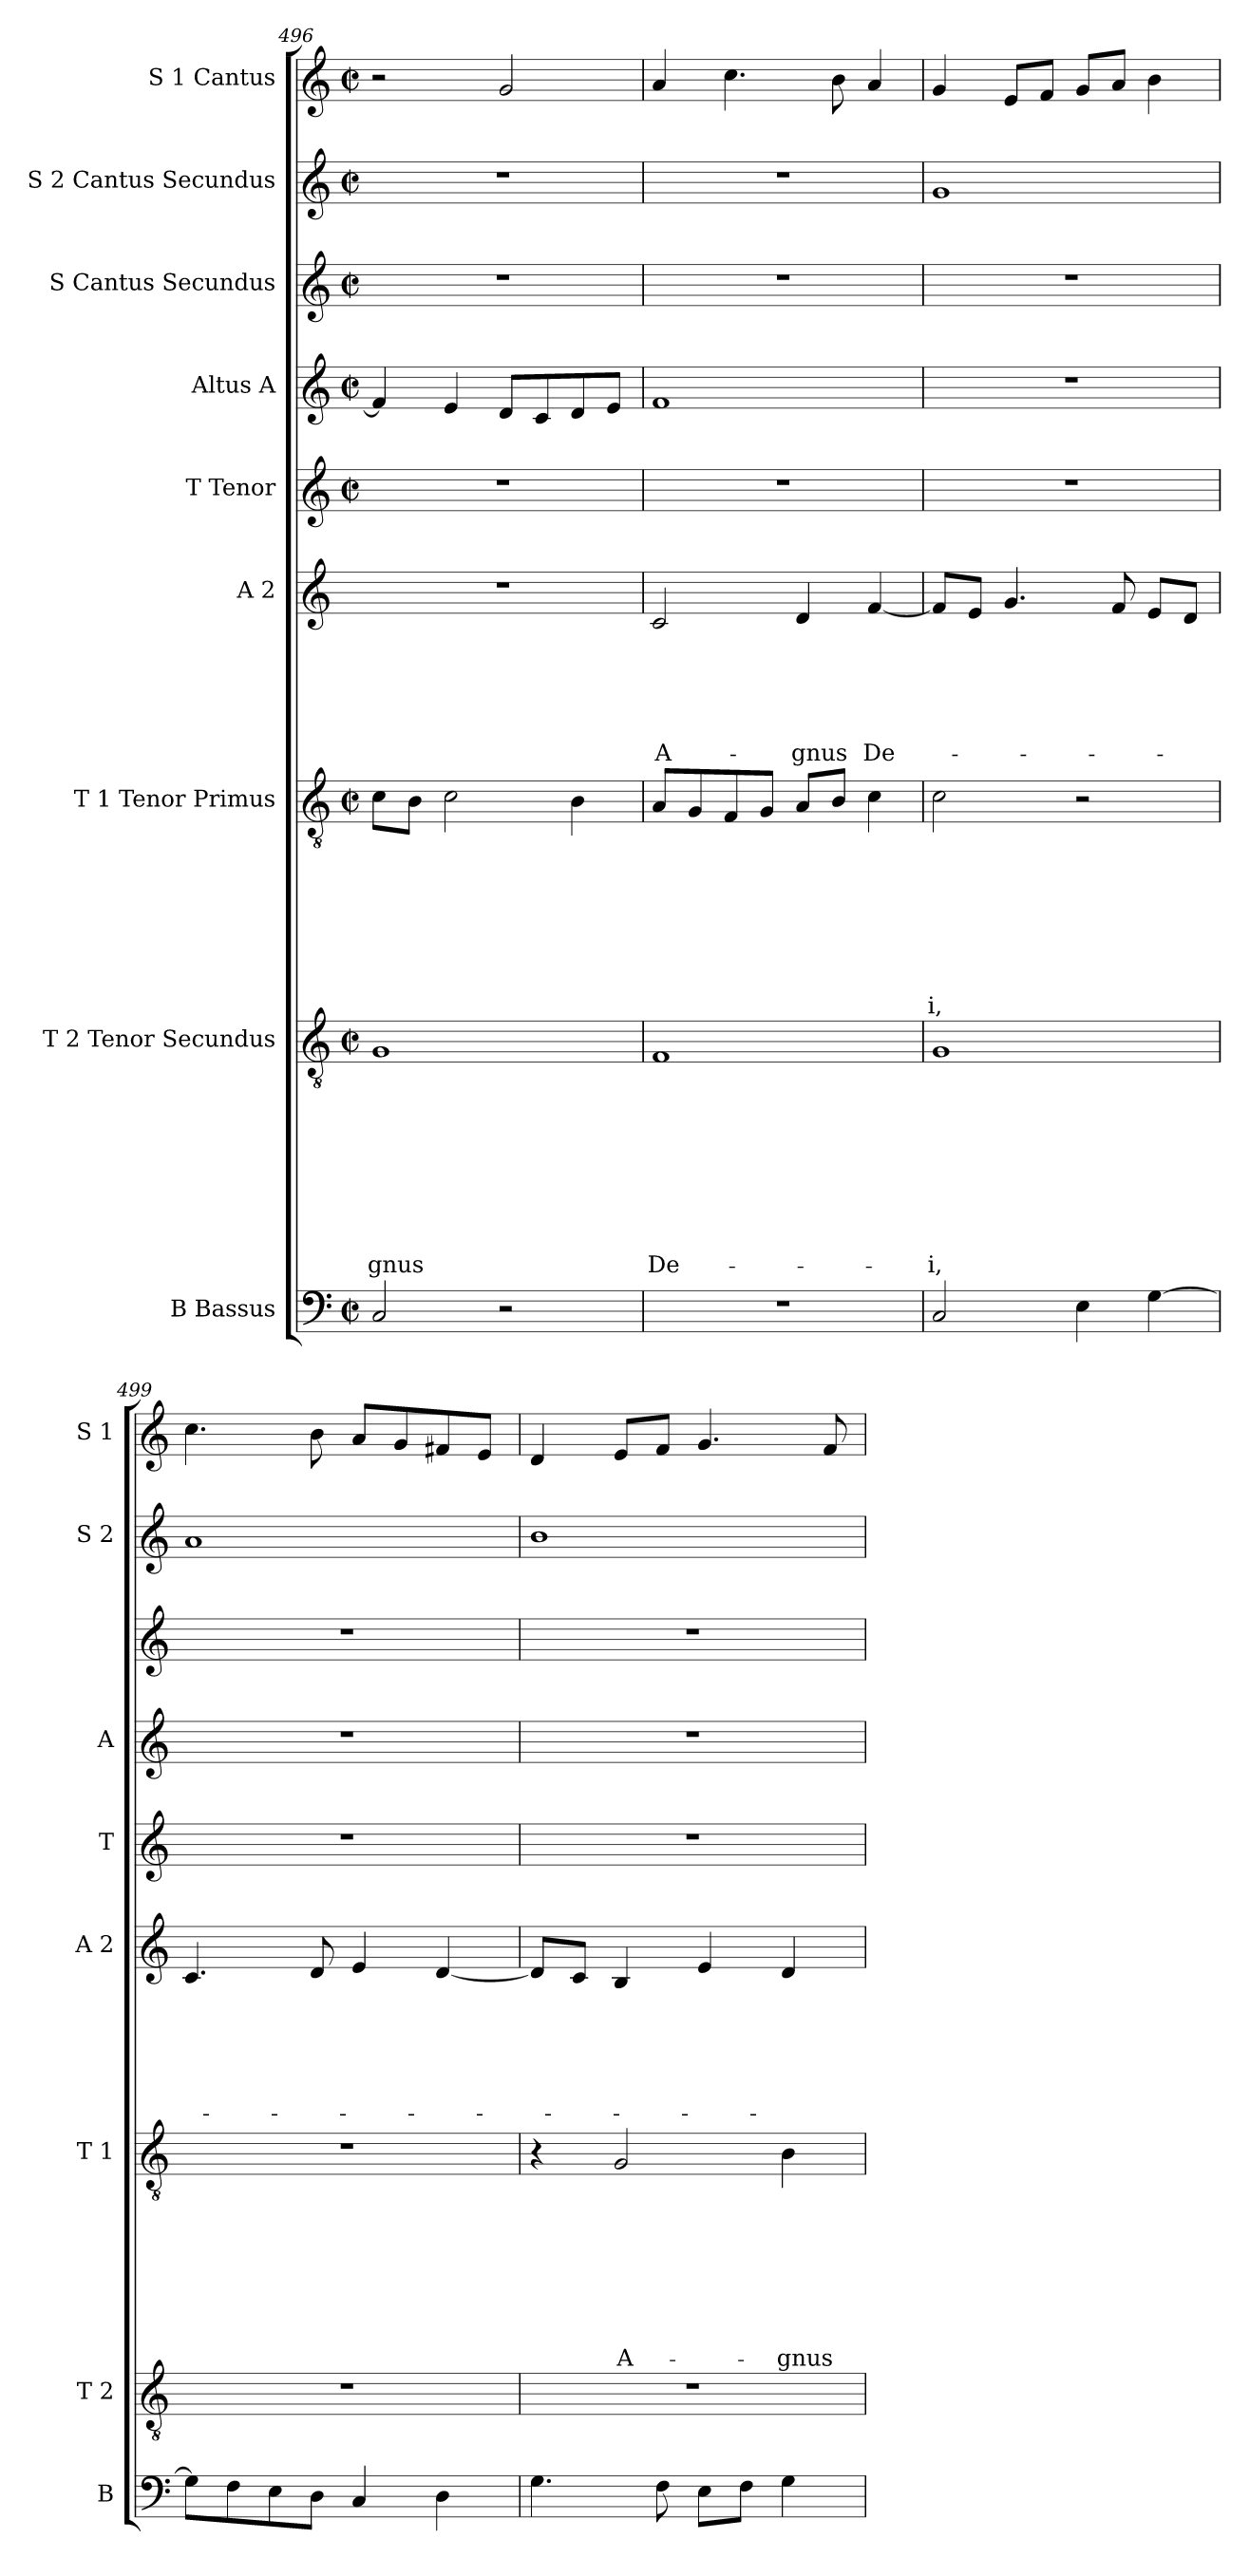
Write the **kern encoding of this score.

**kern	**kern	**text	**text	**text	**text	**text	**text	**text	**text	**text	**kern	**text	**text	**text	**text	**text	**text	**text	**text	**kern	**text	**text	**text	**text	**text	**text	**kern	**kern	**kern	**kern	**kern
*part9	*part8	*part8	*part8	*part8	*part8	*part8	*part8	*part8	*part8	*part8	*part7	*part7	*part7	*part7	*part7	*part7	*part7	*part7	*part7	*part6	*part6	*part6	*part6	*part6	*part6	*part6	*part5	*part4	*part3	*part2	*part1
*staff9	*staff8	*staff8	*staff8	*staff8	*staff8	*staff8	*staff8	*staff8	*staff8	*staff8	*staff7	*staff7	*staff7	*staff7	*staff7	*staff7	*staff7	*staff7	*staff7	*staff6	*staff6	*staff6	*staff6	*staff6	*staff6	*staff6	*staff5	*staff4	*staff3	*staff2	*staff1
*I"B Bassus	*I"T 2 Tenor Secundus	*	*	*	*	*	*	*	*	*	*I"T 1 Tenor Primus	*	*	*	*	*	*	*	*	*I"A 2	*	*	*	*	*	*	*I"T Tenor	*I"Altus A	*I"S Cantus Secundus	*I"S 2 Cantus Secundus	*I"S 1 Cantus
*I'B	*I'T 2	*	*	*	*	*	*	*	*	*	*I'T 1	*	*	*	*	*	*	*	*	*I'A 2	*	*	*	*	*	*	*I'T	*I'A	*	*I'S 2	*I'S 1
*clefF4	*clefGv2	*	*	*	*	*	*	*	*	*	*clefGv2	*	*	*	*	*	*	*	*	*clefG2	*	*	*	*	*	*	*clefG2	*clefG2	*clefG2	*clefG2	*clefG2
*k[]	*k[]	*	*	*	*	*	*	*	*	*	*k[]	*	*	*	*	*	*	*	*	*k[]	*	*	*	*	*	*	*k[]	*k[]	*k[]	*k[]	*k[]
*C:	*C:	*	*	*	*	*	*	*	*	*	*C:	*	*	*	*	*	*	*	*	*C:	*	*	*	*	*	*	*C:	*C:	*C:	*C:	*C:
*M2/2	*M2/2	*	*	*	*	*	*	*	*	*	*M2/2	*	*	*	*	*	*	*	*	*	*	*	*	*	*	*	*M2/2	*M2/2	*M2/2	*M2/2	*M2/2
*met(c|)	*met(c|)	*	*	*	*	*	*	*	*	*	*met(c|)	*	*	*	*	*	*	*	*	*	*	*	*	*	*	*	*met(c|)	*met(c|)	*met(c|)	*met(c|)	*met(c|)
=496	=496	=496	=496	=496	=496	=496	=496	=496	=496	=496	=496	=496	=496	=496	=496	=496	=496	=496	=496	=496	=496	=496	=496	=496	=496	=496	=496	=496	=496	=496	=496
!	!	!	!	!	!	!	!	!	!	!LO:LY:b	!	!	!	!	!	!	!	!	!	!	!	!	!	!	!	!	!	!	!	!	!
2C/	1G	.	.	.	.	.	.	.	.	-gnus	8c\L	.	.	.	.	.	.	.	.	1r	.	.	.	.	.	.	1r	4f/]	1r	1r	2r
.	.	.	.	.	.	.	.	.	.	.	8B\J	.	.	.	.	.	.	.	.	.	.	.	.	.	.	.	.	.	.	.	.
.	.	.	.	.	.	.	.	.	.	.	2c\	.	.	.	.	.	.	.	.	.	.	.	.	.	.	.	.	4e/	.	.	.
2r	.	.	.	.	.	.	.	.	.	.	.	.	.	.	.	.	.	.	.	.	.	.	.	.	.	.	.	8d/L	.	.	2g/
.	.	.	.	.	.	.	.	.	.	.	.	.	.	.	.	.	.	.	.	.	.	.	.	.	.	.	.	8c/	.	.	.
.	.	.	.	.	.	.	.	.	.	.	4B\	.	.	.	.	.	.	.	.	.	.	.	.	.	.	.	.	8d/	.	.	.
.	.	.	.	.	.	.	.	.	.	.	.	.	.	.	.	.	.	.	.	.	.	.	.	.	.	.	.	8e/J	.	.	.
=497	=497	=497	=497	=497	=497	=497	=497	=497	=497	=497	=497	=497	=497	=497	=497	=497	=497	=497	=497	=497	=497	=497	=497	=497	=497	=497	=497	=497	=497	=497	=497
!	!	!	!	!	!	!	!	!	!	!LO:LY:b	!	!	!	!	!	!	!	!	!	!	!	!	!	!	!	!LO:LY:b	!	!	!	!	!
1r	1F	.	.	.	.	.	.	.	.	De-	8A/L	.	.	.	.	.	.	.	.	2c/	.	.	.	.	.	A-	1r	1f	1r	1r	4a/
.	.	.	.	.	.	.	.	.	.	.	8G/	.	.	.	.	.	.	.	.	.	.	.	.	.	.	.	.	.	.	.	.
.	.	.	.	.	.	.	.	.	.	.	8F/	.	.	.	.	.	.	.	.	.	.	.	.	.	.	.	.	.	.	.	4.cc\
.	.	.	.	.	.	.	.	.	.	.	8G/J	.	.	.	.	.	.	.	.	.	.	.	.	.	.	.	.	.	.	.	.
!	!	!	!	!	!	!	!	!	!	!	!	!	!	!	!	!	!	!	!	!	!	!	!	!	!	!LO:LY:b	!	!	!	!	!
.	.	.	.	.	.	.	.	.	.	.	8A/L	.	.	.	.	.	.	.	.	4d/	.	.	.	.	.	-gnus	.	.	.	.	.
.	.	.	.	.	.	.	.	.	.	.	8B/J	.	.	.	.	.	.	.	.	.	.	.	.	.	.	.	.	.	.	.	8b\
!	!	!	!	!	!	!	!	!	!	!	!	!	!	!	!	!	!	!	!	!	!	!	!	!	!	!LO:LY:b	!	!	!	!	!
.	.	.	.	.	.	.	.	.	.	.	4c\	.	.	.	.	.	.	.	.	[<4f/	.	.	.	.	.	De-	.	.	.	.	4a/
=498	=498	=498	=498	=498	=498	=498	=498	=498	=498	=498	=498	=498	=498	=498	=498	=498	=498	=498	=498	=498	=498	=498	=498	=498	=498	=498	=498	=498	=498	=498	=498
!	!	!	!	!	!	!	!	!	!	!LO:LY:b	!	!	!	!	!	!	!	!	!LO:LY:b	!	!	!	!	!	!	!	!	!	!	!	!
2C/	1G	.	.	.	.	.	.	.	.	-i,	2c\	.	.	.	.	.	.	.	-i,	8f/L]	.	.	.	.	.	.	1r	1r	1r	1g	4g/
.	.	.	.	.	.	.	.	.	.	.	.	.	.	.	.	.	.	.	.	8e/J	.	.	.	.	.	.	.	.	.	.	.
.	.	.	.	.	.	.	.	.	.	.	.	.	.	.	.	.	.	.	.	4.g/	.	.	.	.	.	.	.	.	.	.	8e/L
.	.	.	.	.	.	.	.	.	.	.	.	.	.	.	.	.	.	.	.	.	.	.	.	.	.	.	.	.	.	.	8f/J
4E\	.	.	.	.	.	.	.	.	.	.	2r	.	.	.	.	.	.	.	.	.	.	.	.	.	.	.	.	.	.	.	8g/L
.	.	.	.	.	.	.	.	.	.	.	.	.	.	.	.	.	.	.	.	8f/	.	.	.	.	.	.	.	.	.	.	8a/J
[>4G\	.	.	.	.	.	.	.	.	.	.	.	.	.	.	.	.	.	.	.	8e/L	.	.	.	.	.	.	.	.	.	.	4b\
.	.	.	.	.	.	.	.	.	.	.	.	.	.	.	.	.	.	.	.	8d/J	.	.	.	.	.	.	.	.	.	.	.
=499	=499	=499	=499	=499	=499	=499	=499	=499	=499	=499	=499	=499	=499	=499	=499	=499	=499	=499	=499	=499	=499	=499	=499	=499	=499	=499	=499	=499	=499	=499	=499
8G\L]	1r	.	.	.	.	.	.	.	.	.	1r	.	.	.	.	.	.	.	.	4.c/	.	.	.	.	.	.	1r	1r	1r	1a	4.cc\
8F\	.	.	.	.	.	.	.	.	.	.	.	.	.	.	.	.	.	.	.	.	.	.	.	.	.	.	.	.	.	.	.
8E\	.	.	.	.	.	.	.	.	.	.	.	.	.	.	.	.	.	.	.	.	.	.	.	.	.	.	.	.	.	.	.
8D\J	.	.	.	.	.	.	.	.	.	.	.	.	.	.	.	.	.	.	.	8d/	.	.	.	.	.	.	.	.	.	.	8b\
4C/	.	.	.	.	.	.	.	.	.	.	.	.	.	.	.	.	.	.	.	4e/	.	.	.	.	.	.	.	.	.	.	8a/L
.	.	.	.	.	.	.	.	.	.	.	.	.	.	.	.	.	.	.	.	.	.	.	.	.	.	.	.	.	.	.	8g/
4D\	.	.	.	.	.	.	.	.	.	.	.	.	.	.	.	.	.	.	.	[<4d/	.	.	.	.	.	.	.	.	.	.	8f#X/
.	.	.	.	.	.	.	.	.	.	.	.	.	.	.	.	.	.	.	.	.	.	.	.	.	.	.	.	.	.	.	8e/J
!!LO:LB:g=z
=500	=500	=500	=500	=500	=500	=500	=500	=500	=500	=500	=500	=500	=500	=500	=500	=500	=500	=500	=500	=500	=500	=500	=500	=500	=500	=500	=500	=500	=500	=500	=500
4.G\	1r	.	.	.	.	.	.	.	.	.	4r	.	.	.	.	.	.	.	.	8d/L]	.	.	.	.	.	.	1r	1r	1r	1b	4d/
.	.	.	.	.	.	.	.	.	.	.	.	.	.	.	.	.	.	.	.	8c/J	.	.	.	.	.	.	.	.	.	.	.
!	!	!	!	!	!	!	!	!	!	!	!	!	!	!	!	!	!	!	!LO:LY:b	!	!	!	!	!	!	!	!	!	!	!	!
.	.	.	.	.	.	.	.	.	.	.	2G/	.	.	.	.	.	.	.	A-	4B/	.	.	.	.	.	.	.	.	.	.	8e/L
8F\	.	.	.	.	.	.	.	.	.	.	.	.	.	.	.	.	.	.	.	.	.	.	.	.	.	.	.	.	.	.	8f/J
8E\L	.	.	.	.	.	.	.	.	.	.	.	.	.	.	.	.	.	.	.	4e/	.	.	.	.	.	.	.	.	.	.	4.g/
8F\J	.	.	.	.	.	.	.	.	.	.	.	.	.	.	.	.	.	.	.	.	.	.	.	.	.	.	.	.	.	.	.
!	!	!	!	!	!	!	!	!	!	!	!	!	!	!	!	!	!	!	!LO:LY:b	!	!	!	!	!	!	!	!	!	!	!	!
4G\	.	.	.	.	.	.	.	.	.	.	4B\	.	.	.	.	.	.	.	-gnus	4d/	.	.	.	.	.	.	.	.	.	.	.
.	.	.	.	.	.	.	.	.	.	.	.	.	.	.	.	.	.	.	.	.	.	.	.	.	.	.	.	.	.	.	8f/
=	=	=	=	=	=	=	=	=	=	=	=	=	=	=	=	=	=	=	=	=	=	=	=	=	=	=	=	=	=	=	=
*-	*-	*-	*-	*-	*-	*-	*-	*-	*-	*-	*-	*-	*-	*-	*-	*-	*-	*-	*-	*-	*-	*-	*-	*-	*-	*-	*-	*-	*-	*-	*-
